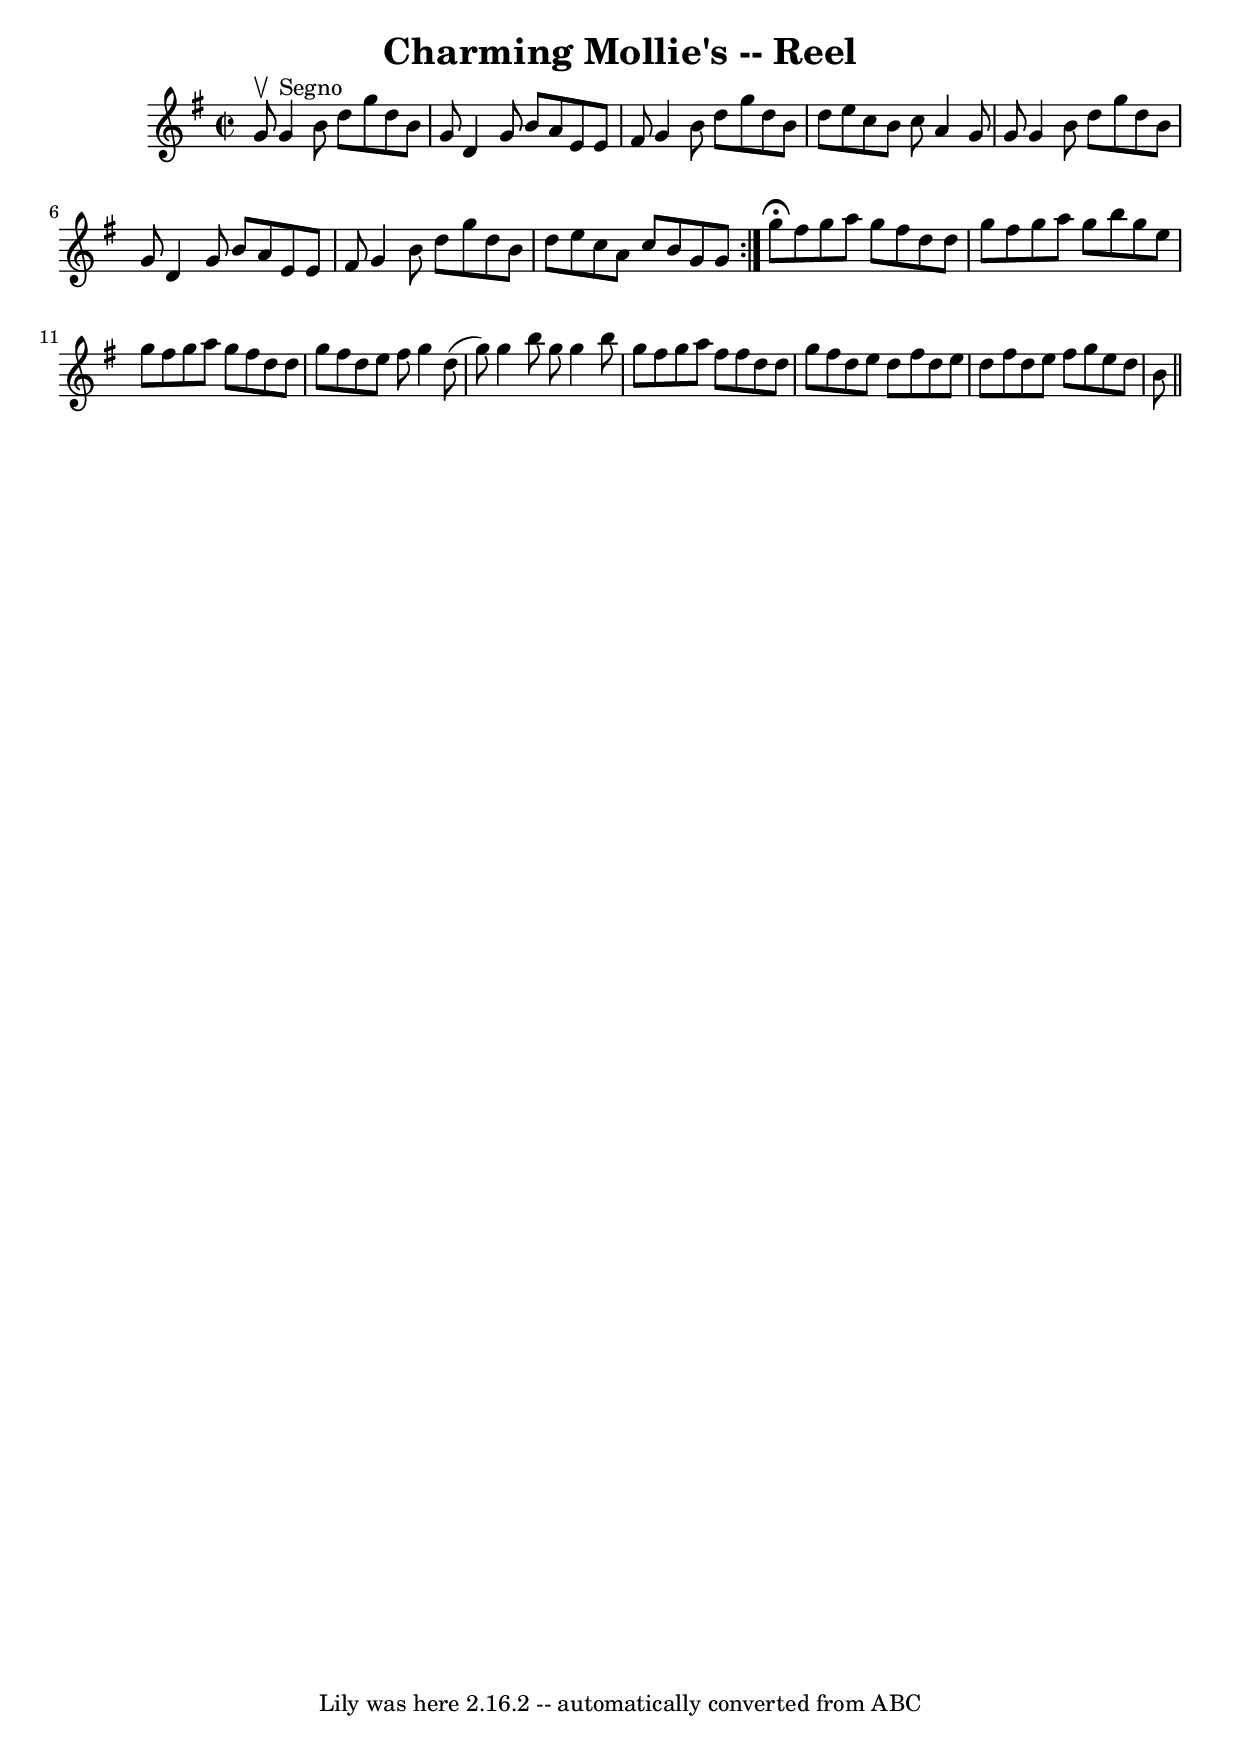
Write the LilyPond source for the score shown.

\version "2.16.2"
\include "Mammoth.ily"
\header {
  %% book = "Ryan's Mammoth Collection"
  crossRefNumber = "1"
  footnotes = ""
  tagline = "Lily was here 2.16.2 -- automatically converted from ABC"
  title = "Charming Mollie's -- Reel"

}
voicedefault =  {



  \repeat volta 2 {

    \override Staff.TimeSignature #'style = #'C
    \time 2/2 
    \key g \major
 g'8^\upbow   |
    g'4^"Segno" b'8 d''8  
    g''8 d''8 b'8 g'8  |
    d'4 g'8 b'8 a'8 e'8 e'8 
    fis'8  |
    g'4 b'8 d''8 g''8 d''8 b'8 d''8  
    |
    e''8 c''8 b'8 c''8 a'4 g'8 g'8  |
    g'4   
    b'8 d''8 g''8 d''8 b'8 g'8  |
    d'4 g'8 b'8 a'8 
    e'8 e'8 fis'8  |
    g'4 b'8 d''8 g''8 d''8 b'8    
    d''8  |
    e''8 c''8 a'8 c''8 b'8 g'8 g'8    
  } g''8 
  ^\fermata |
  fis''8 g''8 a''8 g''8 fis''8 d''8 d''8   
  g''8  |
  fis''8 g''8 a''8 g''8 b''8 g''8 e''8    
  g''8  |
  fis''8 g''8 a''8 g''8 fis''8 d''8 d''8    
  g''8  |
  fis''8 d''8 e''8 fis''8 g''4 d''8 (g''8) 
  |
  g''4 b''8 g''8 g''4 b''8 g''8  |
  fis''8    
  g''8 a''8 fis''8 fis''8 d''8 d''8 g''8  |
  fis''8    
  d''8 e''8 d''8 fis''8 d''8 e''8 d''8  |
  fis''8    
  d''8 e''8 fis''8 g''8 e''8 d''8 b'8    \bar "||"   

}

\score{
  <<

    \context Staff="default"
    {
      \voicedefault 
      
    }

  >>
  \layout {
    
  }
  \midi {
  }

}
